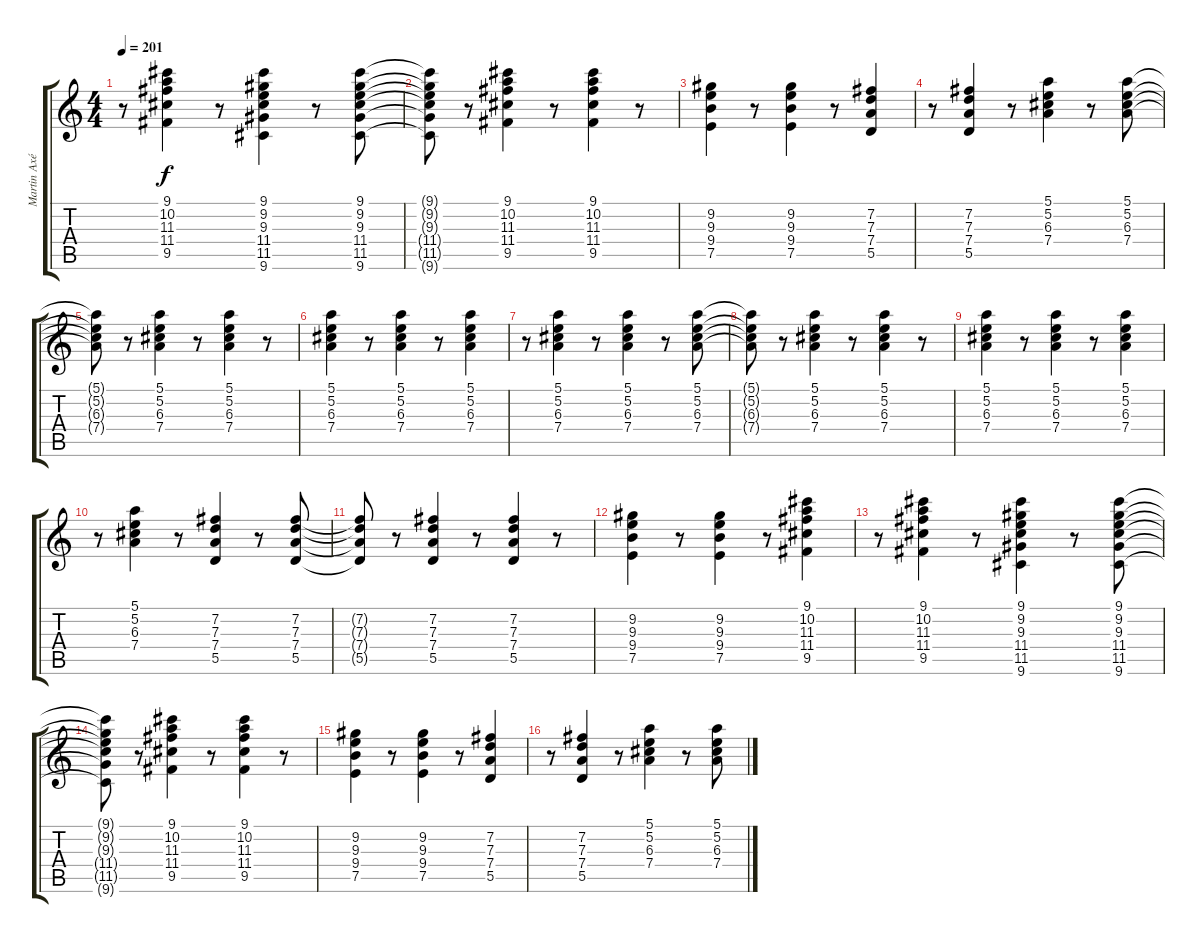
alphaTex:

\track ("Martin Axén" "Martin Axé") {instrument distortionguitar}
\staff {score tabs}
\tuning (E4 B3 G3 D3 A2 E2) {hide}
\ts (4 4)
\tempo 201
\clef g2
\ks c
r.8{dy f} (9.1 10.2 11.3 11.4 9.5).4 r.8 (9.1 9.2 9.3 11.4 11.5 9.6).4 r.8 (9.1 9.2 9.3 11.4 11.5 9.6).8 |
(9.1{t} 9.2{t} 9.3{t} 11.4{t} 11.5{t} 9.6{t}).8 r.8 (9.1 10.2 11.3 11.4 9.5).4 r.8 (9.1 10.2 11.3 11.4 9.5).4 r.8 |
(9.2 9.3 9.4 7.5).4 r.8 (9.2 9.3 9.4 7.5).4 r.8 (7.2 7.3 7.4 5.5).4 |
r.8 (7.2 7.3 7.4 5.5).4 r.8 (5.1 5.2 6.3 7.4).4 r.8 (5.1 5.2 6.3 7.4).8 |
(5.1{t} 5.2{t} 6.3{t} 7.4{t}).8 r.8 (5.1 5.2 6.3 7.4).4 r.8 (5.1 5.2 6.3 7.4).4 r.8 |
(5.1 5.2 6.3 7.4).4 r.8 (5.1 5.2 6.3 7.4).4 r.8 (5.1 5.2 6.3 7.4).4 |
r.8 (5.1 5.2 6.3 7.4).4 r.8 (5.1 5.2 6.3 7.4).4 r.8 (5.1 5.2 6.3 7.4).8 |
(5.1{t} 5.2{t} 6.3{t} 7.4{t}).8 r.8 (5.1 5.2 6.3 7.4).4 r.8 (5.1 5.2 6.3 7.4).4 r.8 |
(5.1 5.2 6.3 7.4).4 r.8 (5.1 5.2 6.3 7.4).4 r.8 (5.1 5.2 6.3 7.4).4 |
r.8 (5.1 5.2 6.3 7.4).4 r.8 (7.2 7.3 7.4 5.5).4 r.8 (7.2 7.3 7.4 5.5).8 |
(7.2{t} 7.3{t} 7.4{t} 5.5{t}).8 r.8 (7.2 7.3 7.4 5.5).4 r.8 (7.2 7.3 7.4 5.5).4 r.8 |
(9.2 9.3 9.4 7.5).4 r.8 (9.2 9.3 9.4 7.5).4 r.8 (9.1 10.2 11.3 11.4 9.5).4 |
r.8 (9.1 10.2 11.3 11.4 9.5).4 r.8 (9.1 9.2 9.3 11.4 11.5 9.6).4 r.8 (9.1 9.2 9.3 11.4 11.5 9.6).8 |
(9.1{t} 9.2{t} 9.3{t} 11.4{t} 11.5{t} 9.6{t}).8 r.8 (9.1 10.2 11.3 11.4 9.5).4 r.8 (9.1 10.2 11.3 11.4 9.5).4 r.8 |
(9.2 9.3 9.4 7.5).4 r.8 (9.2 9.3 9.4 7.5).4 r.8 (7.2 7.3 7.4 5.5).4 |
r.8 (7.2 7.3 7.4 5.5).4 r.8 (5.1 5.2 6.3 7.4).4 r.8 (5.1 5.2 6.3 7.4).8
